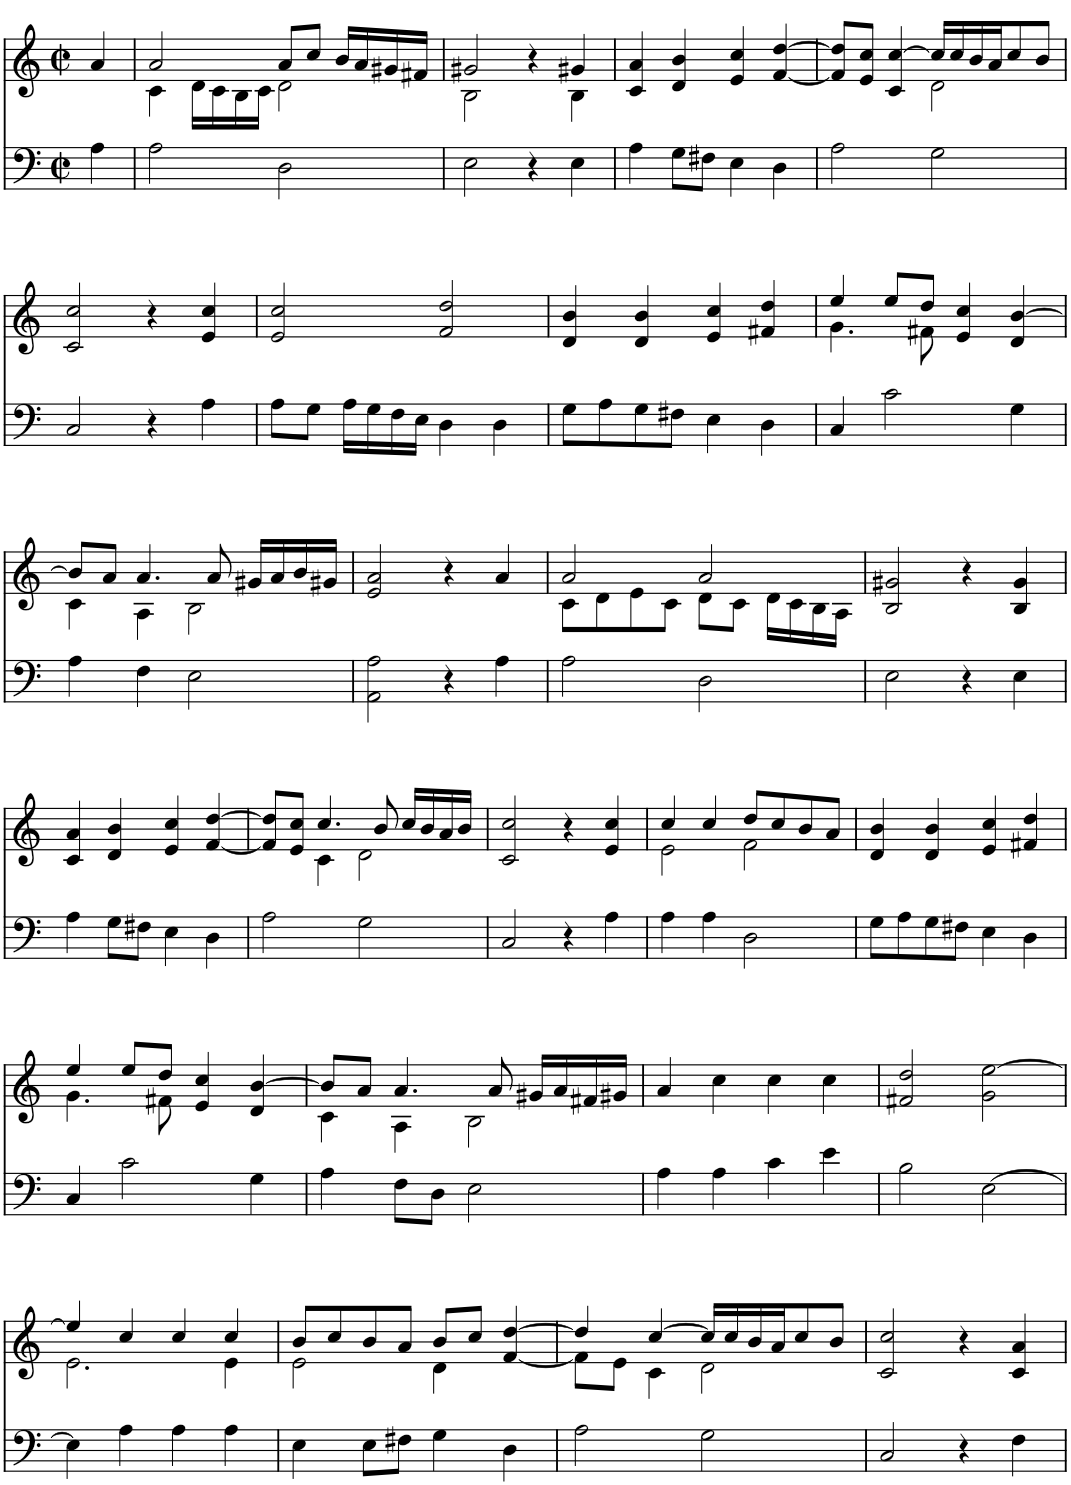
**kern	**kern
*part1	*part1
*staff2	*staff1
*I"Laute	*
*clefF4	*clefG2
*k[]	*k[]
*M2/2	*M2/2
*met(c|)	*met(c|)
=1	=1
4A\	4a/
=2	=2
*	*^
2A\	2a/	4c\
.	.	16d\LL
.	.	16c\
.	.	16B\
.	.	16c\JJ
2D\	8a/L	2d\
.	8cc/J	.
.	16b/LL	.
.	16a/	.
.	16g#X/	.
.	16f#X/JJ	.
=3	=3	=3
2E\	2g#X/	2B\
4r	4r	4ryy
4E\	4g#X/	4B\
*	*v	*v
=4	=4
4A\	4c/ 4a/
8G\L	4d/ 4b/
8F#X\J	.
4E\	4e/ 4cc/
4D\	[4f/ [4dd/
=5	=5
*	*^
2A\	8f/] 8dd/]L	2ryy
.	8e/ 8cc/J	.
.	4c/ [4cc/	.
2G\	16cc/LL]	2d\
.	16cc/	.
.	16b/	.
.	16a/J	.
.	8cc/	.
.	8b/J	.
*	*v	*v
!!LO:LB:g=z
=6	=6
2C/	2c/ 2cc/
4r	4r
4A\	4e/ 4cc/
=7	=7
8A\L	2e/ 2cc/
8G\J	.
16A\LL	.
16G\	.
16F\	.
16E\JJ	.
4D\	2f/ 2dd/
4D\	.
=8	=8
8G\L	4d/ 4b/
8A\	.
8G\	4d/ 4b/
8F#X\J	.
4E\	4e/ 4cc/
4D\	4f#X/ 4dd/
=9	=9
*	*^
4C/	4ee/	4.g\
2c\	8ee/L	.
.	8dd/J	8f#X\
.	4e/ 4cc/	2ryy
4G\	4d/ [4b/	.
!!LO:LB:g=z	!!
=10	=10	=10
4A\	8b/L]	4c\
.	8a/J	.
4F\	4.a/	4A\
2E\	.	2B\
.	8a/	.
.	16g#X/LL	.
.	16a/	.
.	16b/	.
.	16g#X/JJ	.
*	*v	*v
=11	=11
2AA\ 2A\	2e/ 2a/
4r	4r
4A\	4a/
=12	=12
*	*^
2A\	2a/	8c\L
.	.	8d\
.	.	8e\
.	.	8c\J
2D\	2a/	8d\L
.	.	8c\J
.	.	16d\LL
.	.	16c\
.	.	16B\
.	.	16A\JJ
*	*v	*v
=13	=13
2E\	2B/ 2g#X/
4r	4r
4E\	4B/ 4g#/
!!LO:LB:g=z
=14	=14
4A\	4c/ 4a/
8G\L	4d/ 4b/
8F#X\J	.
4E\	4e/ 4cc/
4D\	[4f/ [4dd/
=15	=15
*	*^
2A\	8f/] 8dd/]L	4ryy
.	8e/ 8cc/J	.
.	4.cc/	4c\
2G\	.	2d\
.	8b/	.
.	16cc/LL	.
.	16b/	.
.	16a/	.
.	16b/JJ	.
*	*v	*v
=16	=16
2C/	2c/ 2cc/
4r	4r
4A\	4e/ 4cc/
=17	=17
*	*^
4A\	4cc/	2e\
4A\	4cc/	.
2D\	8dd/L	2f\
.	8cc/	.
.	8b/	.
.	8a/J	.
*	*v	*v
=18	=18
8G\L	4d/ 4b/
8A\	.
8G\	4d/ 4b/
8F#X\J	.
4E\	4e/ 4cc/
4D\	4f#X/ 4dd/
!!LO:LB:g=z
=19	=19
*	*^
4C/	4ee/	4.g\
2c\	8ee/L	.
.	8dd/J	8f#X\
.	4e/ 4cc/	2ryy
4G\	4d/ [4b/	.
=20	=20	=20
4A\	8b/L]	4c\
.	8a/J	.
8F\L	4.a/	4A\
8D\J	.	.
2E\	.	2B\
.	8a/	.
.	16g#X/LL	.
.	16a/	.
.	16f#X/	.
.	16g#X/JJ	.
*	*v	*v
=21	=21
4A\	4a/
4A\	4cc\
4c\	4cc\
4e\	4cc\
=22	=22
2B\	2f#X/ 2dd/
[2E\	2g\ [2ee\
!!LO:LB:g=z
=23	=23
*	*^
4E\]	4ee/]	2.e\
4A\	4cc/	.
4A\	4cc/	.
4A\	4cc/	4e\
=24	=24	=24
4E\	8b/L	2e\
.	8cc/	.
8E\L	8b/	.
8F#X\J	8a/J	.
4G\	8b/L	4d\
.	8cc/J	.
4D\	[4f/ [4dd/	4ryy
=25	=25	=25
2A\	4dd/]	8f\L]
.	.	8e\J
.	[4cc/	4c\
2G\	16cc/LL]	2d\
.	16cc/	.
.	16b/	.
.	16a/J	.
.	8cc/	.
.	8b/J	.
*	*v	*v
=26	=26
2C/	2c/ 2cc/
4r	4r
4F\	4c/ 4a/
=	=
*-	*-
